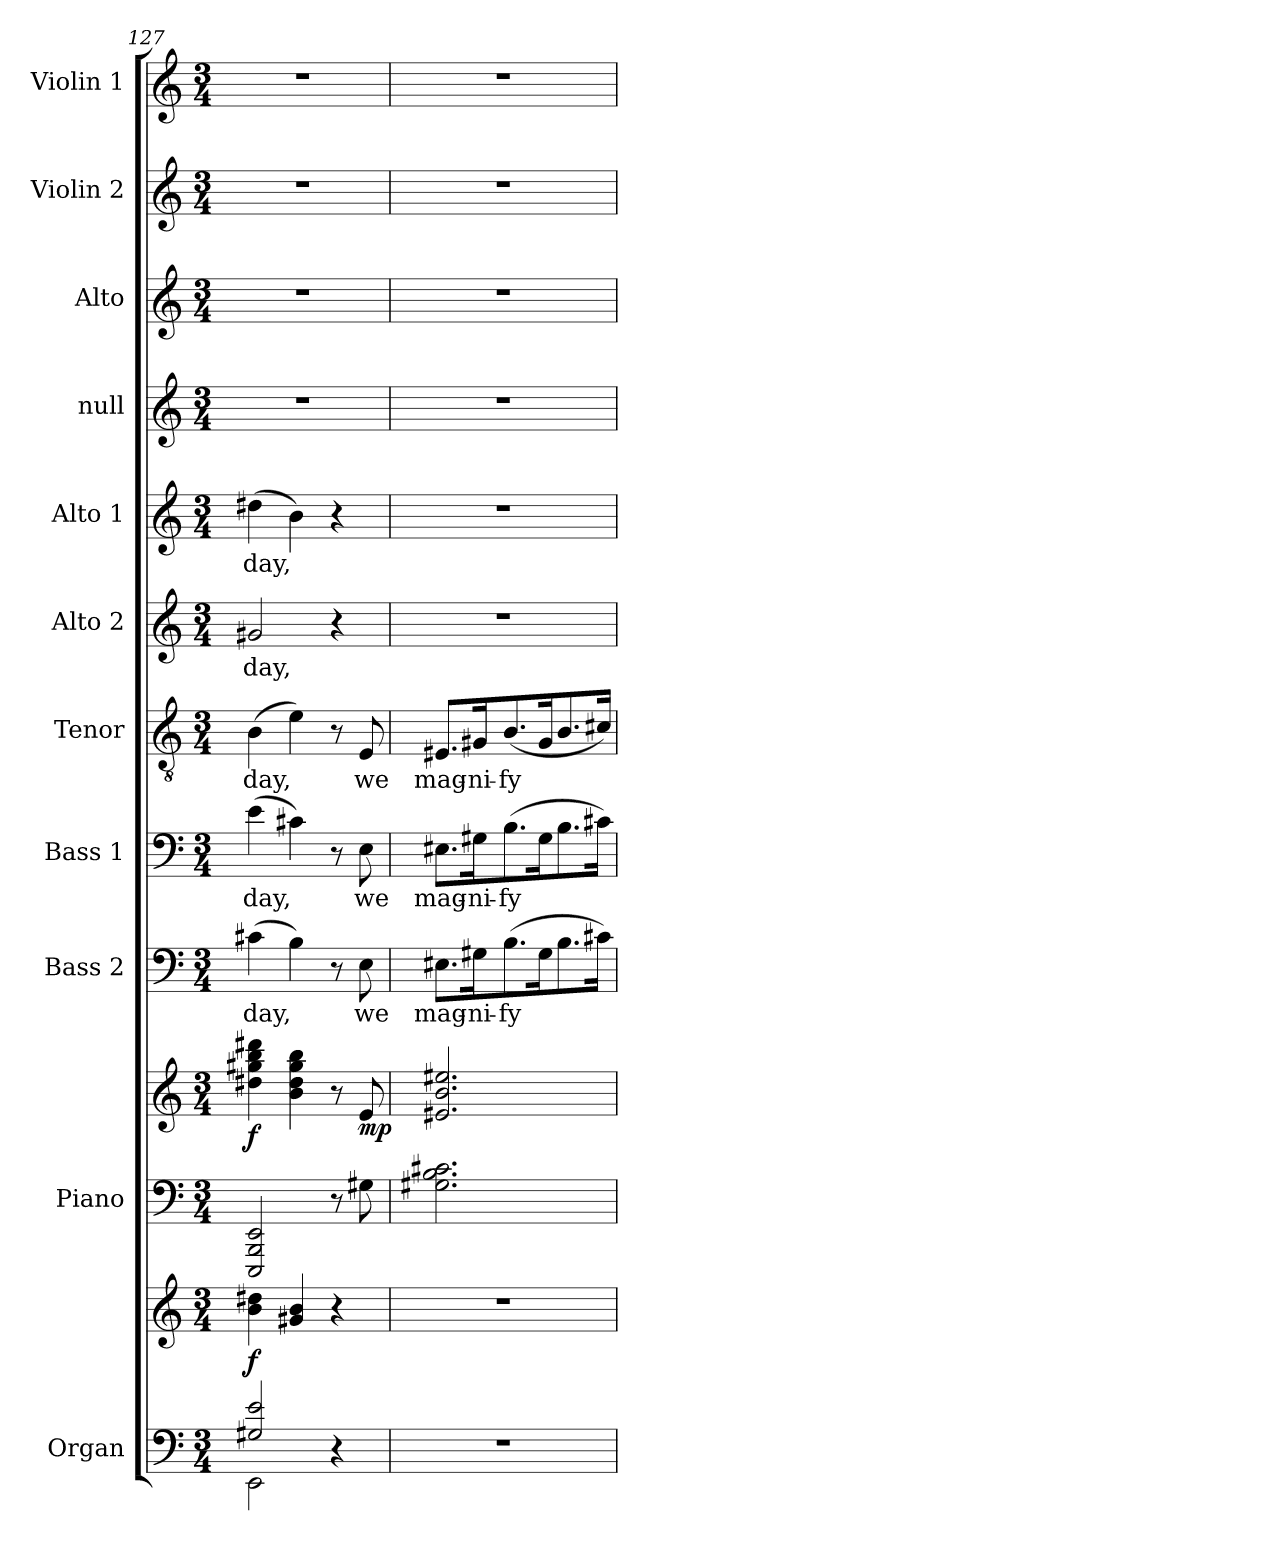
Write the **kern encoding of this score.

**kern	**kern	**dynam	**kern	**kern	**dynam	**kern	**text	**kern	**text	**kern	**text	**kern	**text	**kern	**text	**kern	**kern	**kern	**kern
*part11	*part11	*part11	*part10	*part10	*part10	*part9	*part9	*part8	*part8	*part7	*part7	*part6	*part6	*part5	*part5	*part4	*part3	*part2	*part1
*staff13	*staff12	*staff12/13	*staff11	*staff10	*staff10/11	*staff9	*staff9	*staff8	*staff8	*staff7	*staff7	*staff6	*staff6	*staff5	*staff5	*staff4	*staff3	*staff2	*staff1
*I"Organ	*	*	*I"Piano	*	*	*I"Bass 2	*	*I"Bass 1	*	*I"Tenor	*	*I"Alto 2	*	*I"Alto 1	*	*I"null	*I"Alto	*I"Violin 2	*I"Violin 1
*I'Org.	*	*	*	*	*	*I'B. 2	*	*I'B. 1	*	*I'T.	*	*I'A. 2	*	*I'A. 1	*	*	*	*I'Vln. 2	*I'Vln. 1
*clefF4	*clefG2	*	*clefF4	*clefG2	*	*clefF4	*	*clefF4	*	*clefGv2	*	*clefG2	*	*clefG2	*	*clefG2	*clefG2	*clefG2	*clefG2
*k[]	*k[]	*	*k[]	*k[]	*	*k[]	*	*k[]	*	*k[]	*	*k[]	*	*k[]	*	*k[]	*k[]	*k[]	*k[]
*M3/4	*M3/4	*	*M3/4	*M3/4	*	*M3/4	*	*M3/4	*	*M3/4	*	*M3/4	*	*M3/4	*	*M3/4	*M3/4	*M3/4	*M3/4
=127	=127	=127	=127	=127	=127	=127	=127	=127	=127	=127	=127	=127	=127	=127	=127	=127	=127	=127	=127
*^	*	*	*	*	*	*	*	*	*	*	*	*	*	*	*	*	*	*	*
!	!	!	!LO:DY:b	!	!	!LO:DY:b	!	!LO:LY:b	!	!LO:LY:b	!	!LO:LY:b	!	!LO:LY:b	!	!LO:LY:b	!	!	!	!
2G#X/ 2e/	2EE\	4b\ 4dd#X\	f	2EEE/ 2BBB/ 2EE/	4dd#X\ 4gg#X\ 4bb\ 4ddd#X\	f	(>4c#X\	day,	(>4e\	day,	(>4B\	day,	2g#X/	day,	(>4dd#X\	day,	2.r	2.r	2.r	2.r
.	.	4g#X/ 4b/	.	.	4b\ 4dd#\ 4gg#\ 4bb\	.	4B\)	.	4c#X\)	.	4e\)	.	.	.	4b\)	.	.	.	.	.
4r	4ryy	4r	.	8r	8r	.	8r	.	8r	.	8r	.	4r	.	4r	.	.	.	.	.
!	!	!	!	!	!	!LO:DY:b	!	!LO:LY:b	!	!LO:LY:b	!	!LO:LY:b	!	!	!	!	!	!	!	!
.	.	.	.	8G#X\	8e/	mp	8E\	we	8E\	we	8E/	we	.	.	.	.	.	.	.	.
*v	*v	*	*	*	*	*	*	*	*	*	*	*	*	*	*	*	*	*	*	*
!!LO:PB:g=z
=128	=128	=128	=128	=128	=128	=128	=128	=128	=128	=128	=128	=128	=128	=128	=128	=128	=128	=128	=128
!	!	!	!	!	!	!	!LO:LY:b	!	!LO:LY:b	!	!LO:LY:b	!	!	!	!	!	!	!	!
2.r	2.r	.	2.G#X\ 2.B\ 2.c#X\	2.e#X/ 2.b/ 2.ee#X/	.	8.E#X\L	mag-	8.E#X\L	mag-	8.E#X/L	mag-	2.r	.	2.r	.	2.r	2.r	2.r	2.r
!	!	!	!	!	!	!	!LO:LY:b	!	!LO:LY:b	!	!LO:LY:b	!	!	!	!	!	!	!	!
.	.	.	.	.	.	16G#X\K	-ni-	16G#X\K	-ni-	16G#X/K	-ni-	.	.	.	.	.	.	.	.
!	!	!	!	!	!	!	!LO:LY:b	!	!LO:LY:b	!	!LO:LY:b	!	!	!	!	!	!	!	!
.	.	.	.	.	.	(>8.B\	-fy	(>8.B\	-fy	(<8.B/	-fy	.	.	.	.	.	.	.	.
.	.	.	.	.	.	16G#\K	.	16G#\K	.	16G#/K	.	.	.	.	.	.	.	.	.
.	.	.	.	.	.	8.B\	.	8.B\	.	8.B/	.	.	.	.	.	.	.	.	.
.	.	.	.	.	.	16c#X\Jk)	.	16c#X\Jk)	.	16c#X/Jk)	.	.	.	.	.	.	.	.	.
=	=	=	=	=	=	=	=	=	=	=	=	=	=	=	=	=	=	=	=
*-	*-	*-	*-	*-	*-	*-	*-	*-	*-	*-	*-	*-	*-	*-	*-	*-	*-	*-	*-
